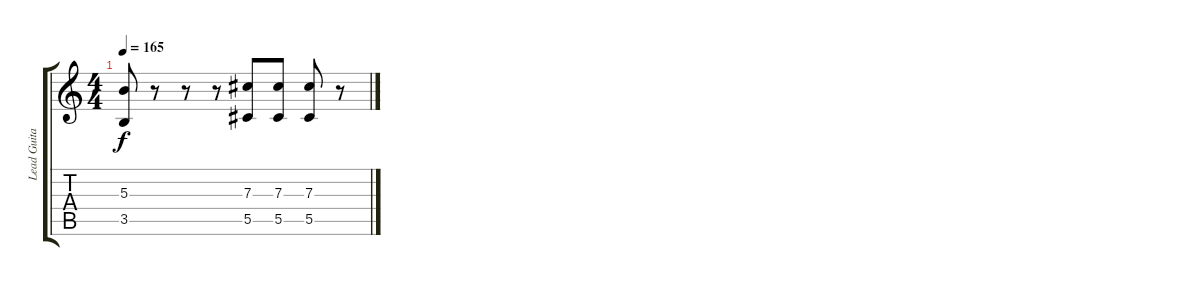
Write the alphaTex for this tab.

\track ("Lead Guitar" "Lead Guita") {instrument distortionguitar}
\staff {score tabs}
\tuning (Eb4 Bb3 Gb3 Db3 Ab2 Db2) {hide}
\ts (4 4)
\tempo 165
\clef g2
\ks c
(5.3 3.5).8{dy f} r.8 r.8 r.8 (7.3 5.5).8 (7.3 5.5).8 (7.3 5.5).8 r.8
